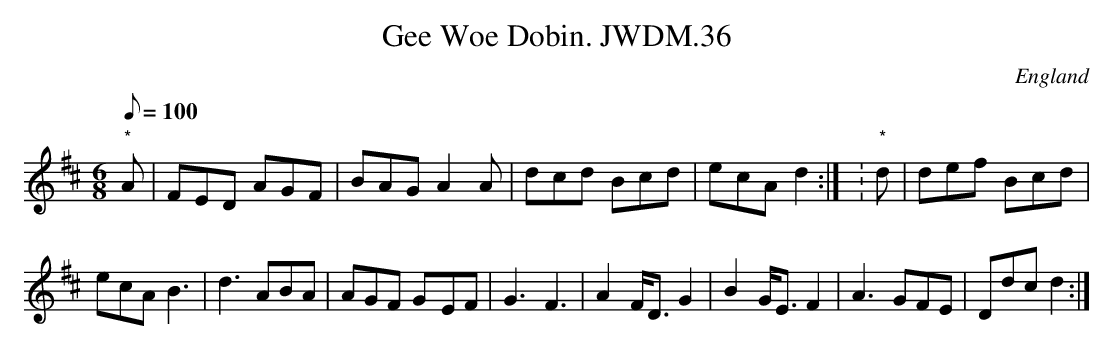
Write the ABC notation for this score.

X:1
T:Gee Woe Dobin. JWDM.36
M:6/8
L:1/8
Q:100
O:England
K:D
"*"A|FED AGF|BAG A2A|dcd Bcd|ecA d2:|
:"*"d|def Bcd|!ecA B3|d3 ABA|AGF G-EF|G3F3|A2F<DG2|B2G<EF2|A3 GFE|Ddc d2
:|
